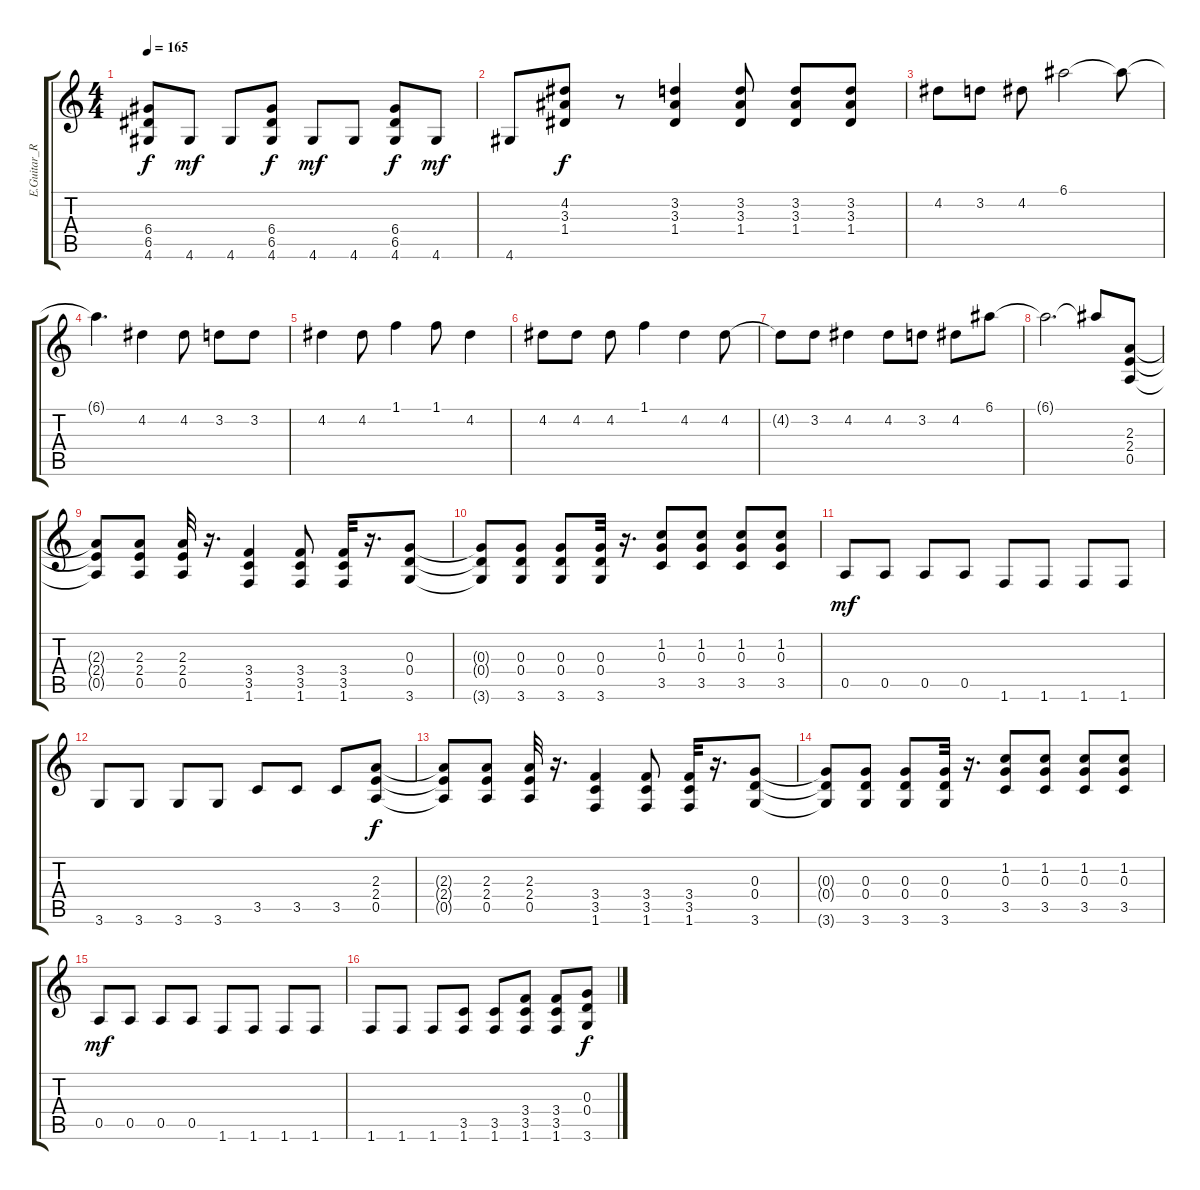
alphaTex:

\track ("E.Guitar_R" "E.Guitar_R") {instrument distortionguitar}
\staff {score tabs}
\tuning (E4 B3 G3 D3 A2 E2) {hide}
\ts (4 4)
\tempo 165
\clef g2
\ks c
(6.4 6.5 4.6).8{dy f} 4.6.8{dy mf} 4.6.8 (6.4 6.5 4.6).8{dy f} 4.6.8{dy mf} 4.6.8 (6.4 6.5 4.6).8{dy f} 4.6.8{dy mf} |
4.6.8 (4.2 3.3 1.4).8{dy f} r.8 (3.2 3.3 1.4).4 (3.2 3.3 1.4).8 (3.2 3.3 1.4).8 (3.2 3.3 1.4).8 |
4.2.8 3.2.8 4.2.8 6.1.2 6.1{t}.8 |
6.1{t}.4{d} 4.2.4 4.2.8 3.2.8 3.2.8 |
4.2.4 4.2.8 1.1.4 1.1.8 4.2.4 |
4.2.8 4.2.8 4.2.8 1.1.4 4.2.4 4.2.8 |
4.2{t}.8 3.2.8 4.2.4 4.2.8 3.2.8 4.2.8 6.1.8 |
6.1{t}.2{d} 6.1{t}.8 (2.3 2.4 0.5).8 |
(2.3{t} 2.4{t} 0.5{t}).8 (2.3 2.4 0.5).8 (2.3 2.4 0.5).32 r.16{d} (3.4 3.5 1.6).4 (3.4 3.5 1.6).8 (3.4 3.5 1.6).32 r.16{d} (0.3 0.4 3.6).8 |
(0.3{t} 0.4{t} 3.6{t}).8 (0.3 0.4 3.6).8 (0.3 0.4 3.6).8 (0.3 0.4 3.6).32 r.16{d} (1.2 0.3 3.5).8 (1.2 0.3 3.5).8 (1.2 0.3 3.5).8 (1.2 0.3 3.5).8 |
0.5.8{dy mf} 0.5.8 0.5.8 0.5.8 1.6.8 1.6.8 1.6.8 1.6.8 |
3.6.8 3.6.8 3.6.8 3.6.8 3.5.8 3.5.8 3.5.8 (2.3 2.4 0.5).8{dy f} |
(2.3{t} 2.4{t} 0.5{t}).8 (2.3 2.4 0.5).8 (2.3 2.4 0.5).32 r.16{d} (3.4 3.5 1.6).4 (3.4 3.5 1.6).8 (3.4 3.5 1.6).32 r.16{d} (0.3 0.4 3.6).8 |
(0.3{t} 0.4{t} 3.6{t}).8 (0.3 0.4 3.6).8 (0.3 0.4 3.6).8 (0.3 0.4 3.6).32 r.16{d} (1.2 0.3 3.5).8 (1.2 0.3 3.5).8 (1.2 0.3 3.5).8 (1.2 0.3 3.5).8 |
0.5.8{dy mf} 0.5.8 0.5.8 0.5.8 1.6.8 1.6.8 1.6.8 1.6.8 |
1.6.8 1.6.8 1.6.8 (3.5 1.6).8 (3.5 1.6).8 (3.4 3.5 1.6).8 (3.4 3.5 1.6).8 (0.3 0.4 3.6).8{dy f}
